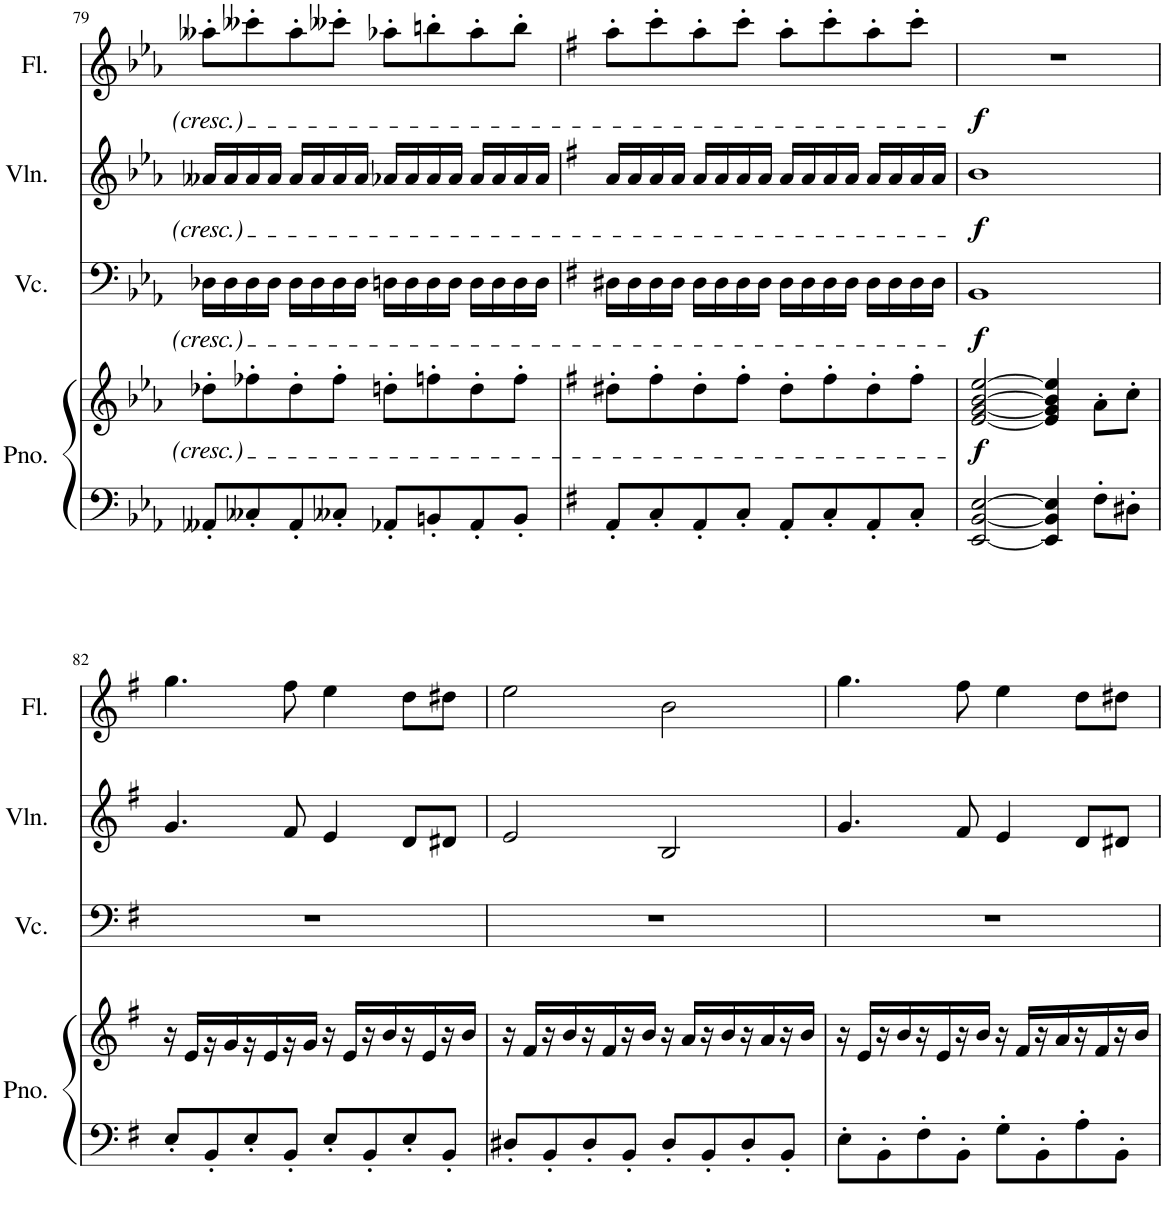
**kern	**kern	**dynam	**kern	**dynam	**kern	**dynam	**kern	**dynam
*part4	*part4	*part4	*part3	*part3	*part2	*part2	*part1	*part1
*staff5	*staff4	*staff4/5	*staff3	*staff3	*staff2	*staff2	*staff1	*staff1
*I"Piano	*	*	*I"Violoncello	*	*I"Violin	*	*I"Flute	*
*I'Pno.	*	*	*I'Vc.	*	*I'Vln.	*	*I'Fl.	*
!!LO:PB:g=z
*clefF4	*clefG2	*	*clefF4	*	*clefG2	*	*clefG2	*
*k[b-e-a-]	*k[b-e-a-]	*	*k[b-e-a-]	*	*k[b-e-a-]	*	*k[b-e-a-]	*
*M4/4	*M4/4	*	*M4/4	*	*M4/4	*	*M4/4	*
=79	=79	=79	=79	=79	=79	=79	=79	=79
8AA--X'/L	8dd-X'\L	.	16D-X\LL	.	16a--X/LL	.	8aa--X'\L	.
.	.	.	16D-\	.	16a--/	.	.	.
8C--X'/	8ff-X'\	.	16D-\	.	16a--/	.	8ccc--X'\	.
.	.	.	16D-\JJ	.	16a--/JJ	.	.	.
8AA--'/	8dd-'\	.	16D-\LL	.	16a--/LL	.	8aa--'\	.
.	.	.	16D-\	.	16a--/	.	.	.
8C--X'/J	8ff-'\J	.	16D-\	.	16a--/	.	8ccc--X'\J	.
.	.	.	16D-\JJ	.	16a--/JJ	.	.	.
8AA-X'/L	8ddn'\L	.	16Dn\LL	.	16a-X/LL	.	8aa-X'\L	.
.	.	.	16D\	.	16a-/	.	.	.
8BBn'/	8ffn'\	.	16D\	.	16a-/	.	8bbn'\	.
.	.	.	16D\JJ	.	16a-/JJ	.	.	.
8AA-'/	8dd'\	.	16D\LL	.	16a-/LL	.	8aa-'\	.
.	.	.	16D\	.	16a-/	.	.	.
8BB'/J	8ff'\J	.	16D\	.	16a-/	.	8bb'\J	.
.	.	.	16D\JJ	.	16a-/JJ	.	.	.
=80	=80	=80	=80	=80	=80	=80	=80	=80
*k[f#]	*k[f#]	*	*k[f#]	*	*k[f#]	*	*k[f#]	*
8AA'/L	8dd#X'\L	.	16D#X\LL	.	16a/LL	.	8aa'\L	.
.	.	.	16D#\	.	16a/	.	.	.
8C'/	8ff#'\	.	16D#\	.	16a/	.	8ccc'\	.
.	.	.	16D#\JJ	.	16a/JJ	.	.	.
8AA'/	8dd#'\	.	16D#\LL	.	16a/LL	.	8aa'\	.
.	.	.	16D#\	.	16a/	.	.	.
8C'/J	8ff#'\J	.	16D#\	.	16a/	.	8ccc'\J	.
.	.	.	16D#\JJ	.	16a/JJ	.	.	.
8AA'/L	8dd#'\L	.	16D#\LL	.	16a/LL	.	8aa'\L	.
.	.	.	16D#\	.	16a/	.	.	.
8C'/	8ff#'\	.	16D#\	.	16a/	.	8ccc'\	.
.	.	.	16D#\JJ	.	16a/JJ	.	.	.
8AA'/	8dd#'\	.	16D#\LL	.	16a/LL	.	8aa'\	.
.	.	.	16D#\	.	16a/	.	.	.
8C'/J	8ff#'\J	.	16D#\	.	16a/	.	8ccc'\J	.
.	.	.	16D#\JJ	.	16a/JJ	.	.	.
=81	=81	=81	=81	=81	=81	=81	=81	=81
!	!	!LO:DY:b	!	!LO:DY:b	!	!LO:DY:b	!	!LO:DY:b
[2EE/ [2BB/ [2E/	[2e/ [2g/ [2b/ [2ee/	f	1BB	f	1b	f	1r	f
4EE/] 4BB/] 4E/]	4e/] 4g/] 4b/] 4ee/]	.	.	.	.	.	.	.
8F#'\L	8a'\L	.	.	.	.	.	.	.
8D#X'\J	8cc'\J	.	.	.	.	.	.	.
!!LO:LB:g=z
=82	=82	=82	=82	=82	=82	=82	=82	=82
8E'/L	16r	.	1r	.	4.g/	.	4.gg\	.
.	16e/LL	.	.	.	.	.	.	.
8BB'/	16r	.	.	.	.	.	.	.
.	16g/	.	.	.	.	.	.	.
8E'/	16r	.	.	.	.	.	.	.
.	16e/	.	.	.	.	.	.	.
8BB'/J	16r	.	.	.	8f#/	.	8ff#\	.
.	16g/JJ	.	.	.	.	.	.	.
8E'/L	16r	.	.	.	4e/	.	4ee\	.
.	16e/LL	.	.	.	.	.	.	.
8BB'/	16r	.	.	.	.	.	.	.
.	16b/	.	.	.	.	.	.	.
8E'/	16r	.	.	.	8d/L	.	8dd\L	.
.	16e/	.	.	.	.	.	.	.
8BB'/J	16r	.	.	.	8d#X/J	.	8dd#X\J	.
.	16b/JJ	.	.	.	.	.	.	.
=83	=83	=83	=83	=83	=83	=83	=83	=83
8D#X'/L	16r	.	1r	.	2e/	.	2ee\	.
.	16f#/LL	.	.	.	.	.	.	.
8BB'/	16r	.	.	.	.	.	.	.
.	16b/	.	.	.	.	.	.	.
8D#'/	16r	.	.	.	.	.	.	.
.	16f#/	.	.	.	.	.	.	.
8BB'/J	16r	.	.	.	.	.	.	.
.	16b/JJ	.	.	.	.	.	.	.
8D#'/L	16r	.	.	.	2B/	.	2b\	.
.	16a/LL	.	.	.	.	.	.	.
8BB'/	16r	.	.	.	.	.	.	.
.	16b/	.	.	.	.	.	.	.
8D#'/	16r	.	.	.	.	.	.	.
.	16a/	.	.	.	.	.	.	.
8BB'/J	16r	.	.	.	.	.	.	.
.	16b/JJ	.	.	.	.	.	.	.
=84	=84	=84	=84	=84	=84	=84	=84	=84
8E'\L	16r	.	1r	.	4.g/	.	4.gg\	.
.	16e/LL	.	.	.	.	.	.	.
8BB'\	16r	.	.	.	.	.	.	.
.	16b/	.	.	.	.	.	.	.
8F#'\	16r	.	.	.	.	.	.	.
.	16e/	.	.	.	.	.	.	.
8BB'\J	16r	.	.	.	8f#/	.	8ff#\	.
.	16b/JJ	.	.	.	.	.	.	.
8G'\L	16r	.	.	.	4e/	.	4ee\	.
.	16f#/LL	.	.	.	.	.	.	.
8BB'\	16r	.	.	.	.	.	.	.
.	16a/	.	.	.	.	.	.	.
8A'\	16r	.	.	.	8d/L	.	8dd\L	.
.	16f#/	.	.	.	.	.	.	.
8BB'\J	16r	.	.	.	8d#X/J	.	8dd#X\J	.
.	16b/JJ	.	.	.	.	.	.	.
=	=	=	=	=	=	=	=	=
*-	*-	*-	*-	*-	*-	*-	*-	*-
